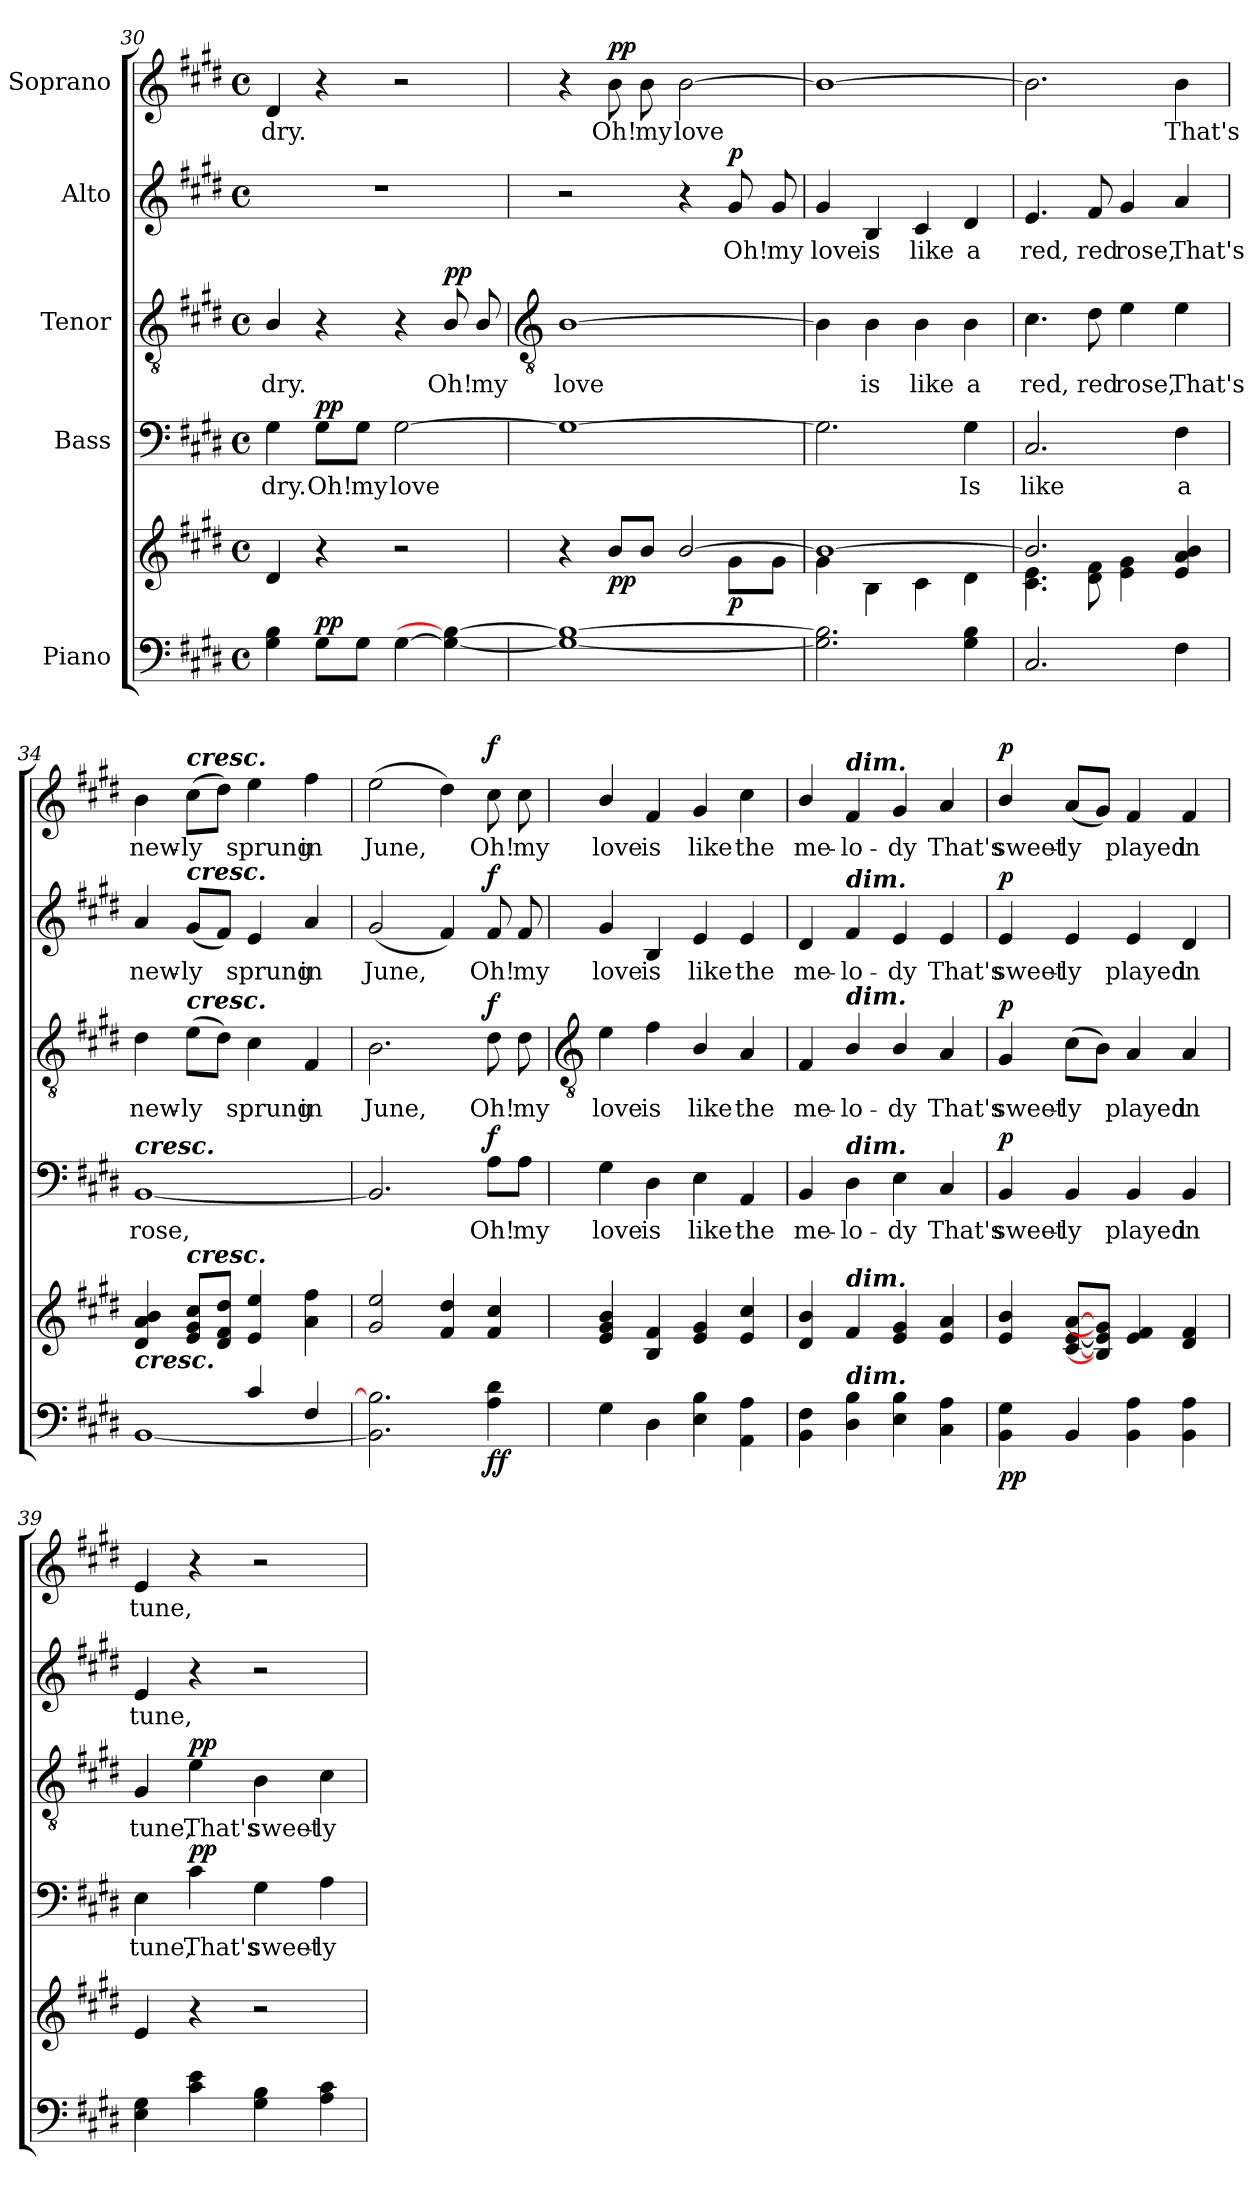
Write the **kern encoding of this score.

**kern	**kern	**dynam	**kern	**text	**dynam	**kern	**text	**dynam	**kern	**text	**dynam	**kern	**text	**dynam
*part5	*part5	*part5	*part4	*part4	*part4	*part3	*part3	*part3	*part2	*part2	*part2	*part1	*part1	*part1
*staff6	*staff5	*staff5/6	*staff4	*staff4	*staff4	*staff3	*staff3	*staff3	*staff2	*staff2	*staff2	*staff1	*staff1	*staff1
*I"Piano	*	*	*I"Bass	*	*	*I"Tenor	*	*	*I"Alto	*	*	*I"Soprano	*	*
*clefF4	*clefG2	*	*clefF4	*	*	*clefGv2	*	*	*clefG2	*	*	*clefG2	*	*
*k[f#c#g#d#]	*k[f#c#g#d#]	*	*k[f#c#g#d#]	*	*	*k[f#c#g#d#]	*	*	*k[f#c#g#d#]	*	*	*k[f#c#g#d#]	*	*
*E:	*E:	*	*E:	*	*	*E:	*	*	*E:	*	*	*E:	*	*
*M4/4	*M4/4	*	*M4/4	*	*	*M4/4	*	*	*M4/4	*	*	*M4/4	*	*
*met(c)	*met(c)	*	*met(c)	*	*	*met(c)	*	*	*met(c)	*	*	*met(c)	*	*
=30	=30	=30	=30	=30	=30	=30	=30	=30	=30	=30	=30	=30	=30	=30
!	!	!	!	!LO:LY:b	!	!	!LO:LY:b	!	!	!	!	!	!LO:LY:b	!
4G# 4B	4d#	.	4G#	dry.	.	4B/	dry.	.	1r	.	.	4d#	dry.	.
!	!	!LO:DY:a=2	!	!LO:LY:b	!LO:DY:b	!	!	!	!	!	!	!	!	!
8G#L	4r	pp	8G#\L	Oh!	pp	4r	.	.	.	.	.	4r	.	.
!	!	!	!	!LO:LY:b	!	!	!	!	!	!	!	!	!	!
8G#J	.	.	8G#\J	my	.	.	.	.	.	.	.	.	.	.
!	!	!	!	!LO:LY:b	!	!	!	!	!	!	!	!	!	!
[4G#	2r	.	[2G#	love	.	4r	.	.	.	.	.	2r	.	.
!	!	!	!	!	!	!	!LO:LY:b	!LO:DY:b	!	!	!	!	!	!
4G#_ 4B_	.	.	.	.	.	8B/	Oh!	pp	.	.	.	.	.	.
!	!	!	!	!	!	!	!LO:LY:b	!	!	!	!	!	!	!
.	.	.	.	.	.	8B/	my	.	.	.	.	.	.	.
!!LO:LB:g=z
=31	=31	=31	=31	=31	=31	=31	=31	=31	=31	=31	=31	=31	=31	=31
*	*	*	*	*	*	*clefGv2	*	*	*	*	*	*	*	*
*	*^	*	*	*	*	*	*	*	*	*	*	*	*	*
!	!	!	!	!	!	!	!	!LO:LY:b	!	!	!	!	!	!	!
1G#_ 1B_	4r	2ryy	.	1G#_	.	.	[1B	love	.	2r	.	.	4r	.	.
!	!	!	!LO:DY:b	!	!	!	!	!	!	!	!	!	!	!LO:LY:b	!LO:DY:b
.	8b/L	.	pp	.	.	.	.	.	.	.	.	.	8b	Oh!	pp
!	!	!	!	!	!	!	!	!	!	!	!	!	!	!LO:LY:b	!
.	8b/J	.	.	.	.	.	.	.	.	.	.	.	8b	my	.
!	!	!	!	!	!	!	!	!	!	!	!	!	!	!LO:LY:b	!
.	[2b/	4ryy	.	.	.	.	.	.	.	4r	.	.	[2b	love	.
!	!	!	!LO:DY:b	!	!	!	!	!	!	!	!LO:LY:b	!LO:DY:b	!	!	!
.	.	8g#\L	p	.	.	.	.	.	.	8g#	Oh!	p	.	.	.
!	!	!	!	!	!	!	!	!	!	!	!LO:LY:b	!	!	!	!
.	.	8g#\J	.	.	.	.	.	.	.	8g#	my	.	.	.	.
=32	=32	=32	=32	=32	=32	=32	=32	=32	=32	=32	=32	=32	=32	=32	=32
!	!	!	!	!	!	!	!	!	!	!	!LO:LY:b	!	!	!	!
2.G#] 2.B]	1b/_	4g#\	.	2.G#]	.	.	4B]	.	.	4g#/	love	.	1b_	.	.
!	!	!	!	!	!	!	!	!LO:LY:b	!	!	!LO:LY:b	!	!	!	!
.	.	4B\	.	.	.	.	4B\	is	.	4B	is	.	.	.	.
!	!	!	!	!	!	!	!	!LO:LY:b	!	!	!LO:LY:b	!	!	!	!
.	.	4c#\	.	.	.	.	4B\	like	.	4c#	like	.	.	.	.
!	!	!	!	!	!LO:LY:b	!	!	!LO:LY:b	!	!	!LO:LY:b	!	!	!	!
4G# 4B	.	4d#\	.	4G#	Is	.	4B\	a	.	4d#	a	.	.	.	.
=33	=33	=33	=33	=33	=33	=33	=33	=33	=33	=33	=33	=33	=33	=33	=33
!	!	!	!	!	!LO:LY:b	!	!	!LO:LY:b	!	!	!LO:LY:b	!	!	!	!
2.C#	2.b/]	4.c#\ 4.e\	.	2.C#	like	.	4.c#	red,	.	4.e	red,	.	2.b]	.	.
!	!	!	!	!	!	!	!	!LO:LY:b	!	!	!LO:LY:b	!	!	!	!
.	.	8d#\ 8f#\	.	.	.	.	8d#\	red	.	8f#	red	.	.	.	.
!	!	!	!	!	!	!	!	!LO:LY:b	!	!	!LO:LY:b	!	!	!	!
.	.	4e\ 4g#\	.	.	.	.	4e\	rose,	.	4g#	rose,	.	.	.	.
!	!	!	!	!	!LO:LY:b	!	!	!LO:LY:b	!	!	!LO:LY:b	!	!	!LO:LY:b	!
4F#	4e/ 4a/ 4b/	4ryy	.	4F#	a	.	4e\	That's	.	4a	That's	.	4b	That's	.
=34	=34	=34	=34	=34	=34	=34	=34	=34	=34	=34	=34	=34	=34	=34	=34
*^	*	*	*	*	*	*	*	*	*	*	*	*	*	*	*
!	!	!	!	!	!LO:TX:a:Bi:t=cresc.	!	!	!	!	!	!	!	!	!	!	!
!	!	!LO:TX:b:Bi:t=cresc.	!	!	!	!	!	!	!	!	!	!	!	!	!	!
!	!	!	!	!	!	!LO:LY:b	!	!	!LO:LY:b	!	!	!LO:LY:b	!	!	!LO:LY:b	!
2ryy	[1BB	4d#/ 4a/ 4b/	2ryy	.	[1BB	rose,	.	4d#\	new-	.	4a	new-	.	4b	new-	.
!	!	!	!	!	!	!	!	!	!	!	!	!	!	!LO:TX:a:Bi:t=cresc.	!	!
!	!	!	!	!	!	!	!	!	!	!	!LO:TX:a:Bi:t=cresc.	!	!	!	!	!
!	!	!	!	!	!	!	!	!LO:TX:a:Bi:t=cresc.	!	!	!	!	!	!	!	!
!	!	!LO:TX:a:Bi:t=cresc.	!	!	!	!	!	!	!	!	!	!	!	!	!	!
!	!	!	!	!	!	!	!	!	!LO:LY:b	!	!	!LO:LY:b	!	!	!LO:LY:b	!
.	.	8e/ 8g#/ 8cc#/L	.	.	.	.	.	(>8eL	-ly	.	(<8g#L	-ly	.	(>8cc#L	-ly	.
.	.	8d#/ 8f#/ 8dd#/J	.	.	.	.	.	8d#J)	.	.	8f#J)	.	.	8dd#J)	.	.
!	!	!	!	!	!	!	!	!	!LO:LY:b	!	!	!LO:LY:b	!	!	!LO:LY:b	!
4c#/	.	4e/ 4ee/	2ryy	.	.	.	.	4c#	sprung	.	4e	sprung	.	4ee	sprung	.
!	!	!	!	!	!	!	!	!	!LO:LY:b	!	!	!LO:LY:b	!	!	!LO:LY:b	!
4F#/	.	4a\ 4ff#\	.	.	.	.	.	4F#	in	.	4a	in	.	4ff#	in	.
*v	*v	*	*	*	*	*	*	*	*	*	*	*	*	*	*	*
=35	=35	=35	=35	=35	=35	=35	=35	=35	=35	=35	=35	=35	=35	=35	=35
!	!	!	!	!	!	!	!	!LO:LY:b	!	!	!LO:LY:b	!	!	!LO:LY:b	!
2.BB] 2.B]	2g#/ 2ee/	1ryy	.	2.BB]	.	.	2.B	June,	.	(<2g#	June,	.	(>2ee	June,	.
.	4f#/ 4dd#/	.	.	.	.	.	.	.	.	4f#)	.	.	4dd#)	.	.
!	!	!	!LO:DY:b=2	!	!LO:LY:b	!	!	!LO:LY:b	!	!	!LO:LY:b	!	!	!LO:LY:b	!
!	!	!	!LO:DY:n=1:b	!	!	!LO:DY:b	!	!	!LO:DY:b	!	!	!LO:DY:b	!	!	!LO:DY:b
4A 4d#	4f#/ 4cc#/	.	f f	8A\L	Oh!	f	8d#	Oh!	f	8f#	Oh!	f	8cc#	Oh!	f
!	!	!	!	!	!LO:LY:b	!	!	!LO:LY:b	!	!	!LO:LY:b	!	!	!LO:LY:b	!
.	.	.	.	8A\J	my	.	8d#	my	.	8f#	my	.	8cc#	my	.
*	*v	*v	*	*	*	*	*	*	*	*	*	*	*	*	*
!!LO:LB:g=z
=36	=36	=36	=36	=36	=36	=36	=36	=36	=36	=36	=36	=36	=36	=36
*	*	*	*	*	*	*clefGv2	*	*	*	*	*	*	*	*
!	!	!	!	!LO:LY:b	!	!	!LO:LY:b	!	!	!LO:LY:b	!	!	!LO:LY:b	!
4G#	4e/ 4g#/ 4b/	.	4G#	love	.	4e	love	.	4g#	love	.	4b/	love	.
!	!	!	!	!LO:LY:b	!	!	!LO:LY:b	!	!	!LO:LY:b	!	!	!LO:LY:b	!
4D#	4B 4f#	.	4D#	is	.	4f#	is	.	4B	is	.	4f#	is	.
!	!	!	!	!LO:LY:b	!	!	!LO:LY:b	!	!	!LO:LY:b	!	!	!LO:LY:b	!
4E 4B	4e 4g#	.	4E	like	.	4B/	like	.	4e	like	.	4g#	like	.
!	!	!	!	!LO:LY:b	!	!	!LO:LY:b	!	!	!LO:LY:b	!	!	!LO:LY:b	!
4AA 4A	4e 4cc#	.	4AA	the	.	4A	the	.	4e	the	.	4cc#	the	.
=37	=37	=37	=37	=37	=37	=37	=37	=37	=37	=37	=37	=37	=37	=37
!	!	!	!	!LO:LY:b	!	!	!LO:LY:b	!	!	!LO:LY:b	!	!	!LO:LY:b	!
4BB 4F#	4d#/ 4b/	.	4BB	me-	.	4F#	me-	.	4d#	me-	.	4b/	me-	.
!	!	!	!	!	!	!	!	!	!	!	!	!LO:TX:a:Bi:t=dim.	!	!
!	!	!	!	!	!	!	!	!	!LO:TX:a:Bi:t=dim.	!	!	!	!	!
!	!	!	!	!	!	!LO:TX:a:Bi:t=dim.	!	!	!	!	!	!	!	!
!	!	!	!LO:TX:a:Bi:t=dim.	!	!	!	!	!	!	!	!	!	!	!
!	!LO:TX:a:Bi:t=dim.	!	!	!	!	!	!	!	!	!	!	!	!	!
!LO:TX:a:Bi:t=dim.	!	!	!	!	!	!	!	!	!	!	!	!	!	!
!	!	!	!	!LO:LY:b	!	!	!LO:LY:b	!	!	!LO:LY:b	!	!	!LO:LY:b	!
4D# 4B	4f#	.	4D#	-lo-	.	4B/	-lo-	.	4f#	-lo-	.	4f#	-lo-	.
!	!	!	!	!LO:LY:b	!	!	!LO:LY:b	!	!	!LO:LY:b	!	!	!LO:LY:b	!
4E 4B	4e 4g#	.	4E	-dy	.	4B/	-dy	.	4e	-dy	.	4g#	-dy	.
!	!	!	!	!LO:LY:b	!	!	!LO:LY:b	!	!	!LO:LY:b	!	!	!LO:LY:b	!
4C# 4A	4e 4a	.	4C#	That's	.	4A	That's	.	4e	That's	.	4a	That's	.
=38	=38	=38	=38	=38	=38	=38	=38	=38	=38	=38	=38	=38	=38	=38
!	!	!LO:DY:b=2	!	!LO:LY:b	!	!	!LO:LY:b	!	!	!LO:LY:b	!	!	!LO:LY:b	!
!	!	!LO:DY:n=1:b	!	!	!LO:DY:b	!	!	!LO:DY:b	!	!	!LO:DY:b	!	!	!LO:DY:b
4BB 4G#	4e/ 4b/	p p	4BB	sweet-	p	4G#	sweet-	p	4e	sweet-	p	4b/	sweet-	p
!	!	!	!	!LO:LY:b	!	!	!LO:LY:b	!	!	!LO:LY:b	!	!	!LO:LY:b	!
4BB	[8c# [8e [8aL	.	4BB	-ly	.	(>8c#L	-ly	.	4e	-ly	.	(<8aL	-ly	.
.	8B] 8e] 8g#]J	.	.	.	.	8BJ)	.	.	.	.	.	8g#J)	.	.
!	!	!	!	!LO:LY:b	!	!	!LO:LY:b	!	!	!LO:LY:b	!	!	!LO:LY:b	!
4BB 4A	4e 4f#	.	4BB	played	.	4A	played	.	4e	played	.	4f#	played	.
!	!	!	!	!LO:LY:b	!	!	!LO:LY:b	!	!	!LO:LY:b	!	!	!LO:LY:b	!
4BB 4A	4d# 4f#	.	4BB	in	.	4A	in	.	4d#	in	.	4f#	in	.
=39	=39	=39	=39	=39	=39	=39	=39	=39	=39	=39	=39	=39	=39	=39
!	!	!	!	!LO:LY:b	!	!	!LO:LY:b	!	!	!LO:LY:b	!	!	!LO:LY:b	!
4E 4G#	4e	.	4E	tune,	.	4G#	tune,	.	4e	tune,	.	4e	tune,	.
!	!	!	!	!LO:LY:b	!LO:DY:b	!	!LO:LY:b	!LO:DY:b	!	!	!	!	!	!
4c# 4e	4r	.	4c#	That's	pp	4e	That's	pp	4r	.	.	4r	.	.
!	!	!	!	!LO:LY:b	!	!	!LO:LY:b	!	!	!	!	!	!	!
4G# 4B	2r	.	4G#	sweet-	.	4B	sweet-	.	2r	.	.	2r	.	.
!	!	!	!	!LO:LY:b	!	!	!LO:LY:b	!	!	!	!	!	!	!
4A 4c#	.	.	4A	-ly	.	4c#	-ly	.	.	.	.	.	.	.
=	=	=	=	=	=	=	=	=	=	=	=	=	=	=
*-	*-	*-	*-	*-	*-	*-	*-	*-	*-	*-	*-	*-	*-	*-
